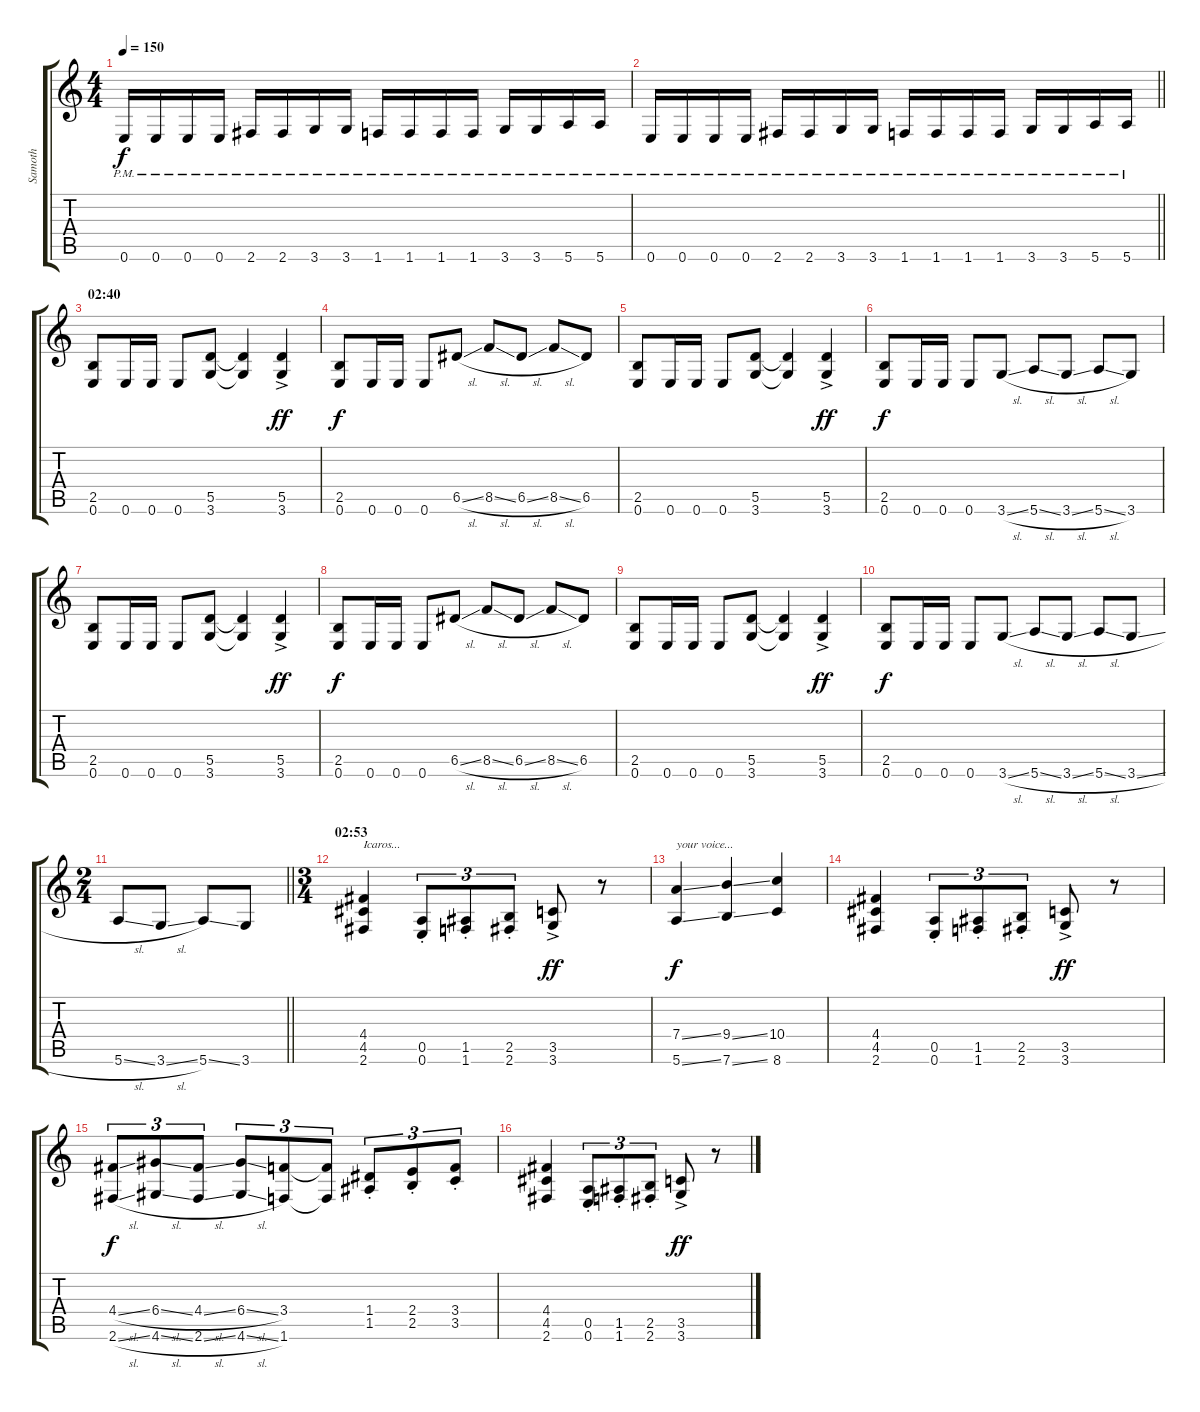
\track ("Samoth" "Samoth") {instrument overdrivenguitar}
\staff {score tabs}
\tuning (E4 B3 G3 D3 A2 E2) {hide}
\ts (4 4)
\tempo 150
\clef g2
\ks c
0.6{pm}.16{dy f} 0.6{pm}.16 0.6{pm}.16 0.6{pm}.16 2.6{pm}.16 2.6{pm}.16 3.6{pm}.16 3.6{pm}.16 1.6{pm}.16 1.6{pm}.16 1.6{pm}.16 1.6{pm}.16 3.6{pm}.16 3.6{pm}.16 5.6{pm}.16 5.6{pm}.16 |
\barLineRight lightlight
0.6{pm}.16 0.6{pm}.16 0.6{pm}.16 0.6{pm}.16 2.6{pm}.16 2.6{pm}.16 3.6{pm}.16 3.6{pm}.16 1.6{pm}.16 1.6{pm}.16 1.6{pm}.16 1.6{pm}.16 3.6{pm}.16 3.6{pm}.16 5.6{pm}.16 5.6{pm}.16 |
\section ("" "02:40")
(2.5 0.6).8 0.6.16 0.6.16 0.6.8 (5.5 3.6).8 (5.5{t} 3.6{t}).4 (5.5{ac} 3.6).4{dy ff} |
(2.5 0.6).8{dy f} 0.6.16 0.6.16 0.6.8 6.5{sl}.8 8.5{sl}.8 6.5{sl}.8 8.5{sl}.8 6.5.8 |
(2.5 0.6).8 0.6.16 0.6.16 0.6.8 (5.5 3.6).8 (5.5{t} 3.6{t}).4 (5.5{ac} 3.6).4{dy ff} |
(2.5 0.6).8{dy f} 0.6.16 0.6.16 0.6.8 3.6{sl}.8 5.6{sl}.8 3.6{sl}.8 5.6{sl}.8 3.6.8 |
(2.5 0.6).8 0.6.16 0.6.16 0.6.8 (5.5 3.6).8 (5.5{t} 3.6{t}).4 (5.5{ac} 3.6).4{dy ff} |
(2.5 0.6).8{dy f} 0.6.16 0.6.16 0.6.8 6.5{sl}.8 8.5{sl}.8 6.5{sl}.8 8.5{sl}.8 6.5.8 |
(2.5 0.6).8 0.6.16 0.6.16 0.6.8 (5.5 3.6).8 (5.5{t} 3.6{t}).4 (5.5{ac} 3.6).4{dy ff} |
(2.5 0.6).8{dy f} 0.6.16 0.6.16 0.6.8 3.6{sl}.8 5.6{sl}.8 3.6{sl}.8 5.6{sl}.8 3.6{sl}.8 |
\ts (2 4)
\barLineRight lightlight
5.6{sl}.8 3.6{sl}.8 5.6{ss}.8 3.6.8 |
\ts (3 4)
\section ("" "02:53")
(4.4 4.5 2.6).4{txt "Icaros..." volume 13} (0.5{st} 0.6{st}).8{tu (3 2)} (1.5{st} 1.6{st}).8{tu (3 2)} (2.5{st} 2.6{st}).8{tu (3 2)} (3.5{ac} 3.6{ac}).8{dy ff} r.8 |
(7.4{ss} 5.6{ss}).4{txt "your voice..." dy f} (9.4{ss} 7.6{ss}).4 (10.4 8.6).4 |
(4.4 4.5 2.6).4 (0.5{st} 0.6{st}).8{tu (3 2)} (1.5{st} 1.6{st}).8{tu (3 2)} (2.5{st} 2.6{st}).8{tu (3 2)} (3.5{ac} 3.6{ac}).8{dy ff} r.8 |
(4.4{sl} 2.6{sl}).8{tu (3 2) dy f} (6.4{sl} 4.6{sl}).8{tu (3 2)} (4.4{sl} 2.6{sl}).8{tu (3 2)} (6.4{sl} 4.6{sl}).8{tu (3 2)} (3.4 1.6).8{tu (3 2)} (3.4{t} 1.6{t}).8{tu (3 2)} (1.4{st} 1.5{st}).8{tu (3 2)} (2.4{st} 2.5{st}).8{tu (3 2)} (3.4{st} 3.5{st}).8{tu (3 2)} |
(4.4 4.5 2.6).4 (0.5{st} 0.6{st}).8{tu (3 2)} (1.5{st} 1.6{st}).8{tu (3 2)} (2.5{st} 2.6{st}).8{tu (3 2)} (3.5{ac} 3.6{ac}).8{dy ff} r.8
